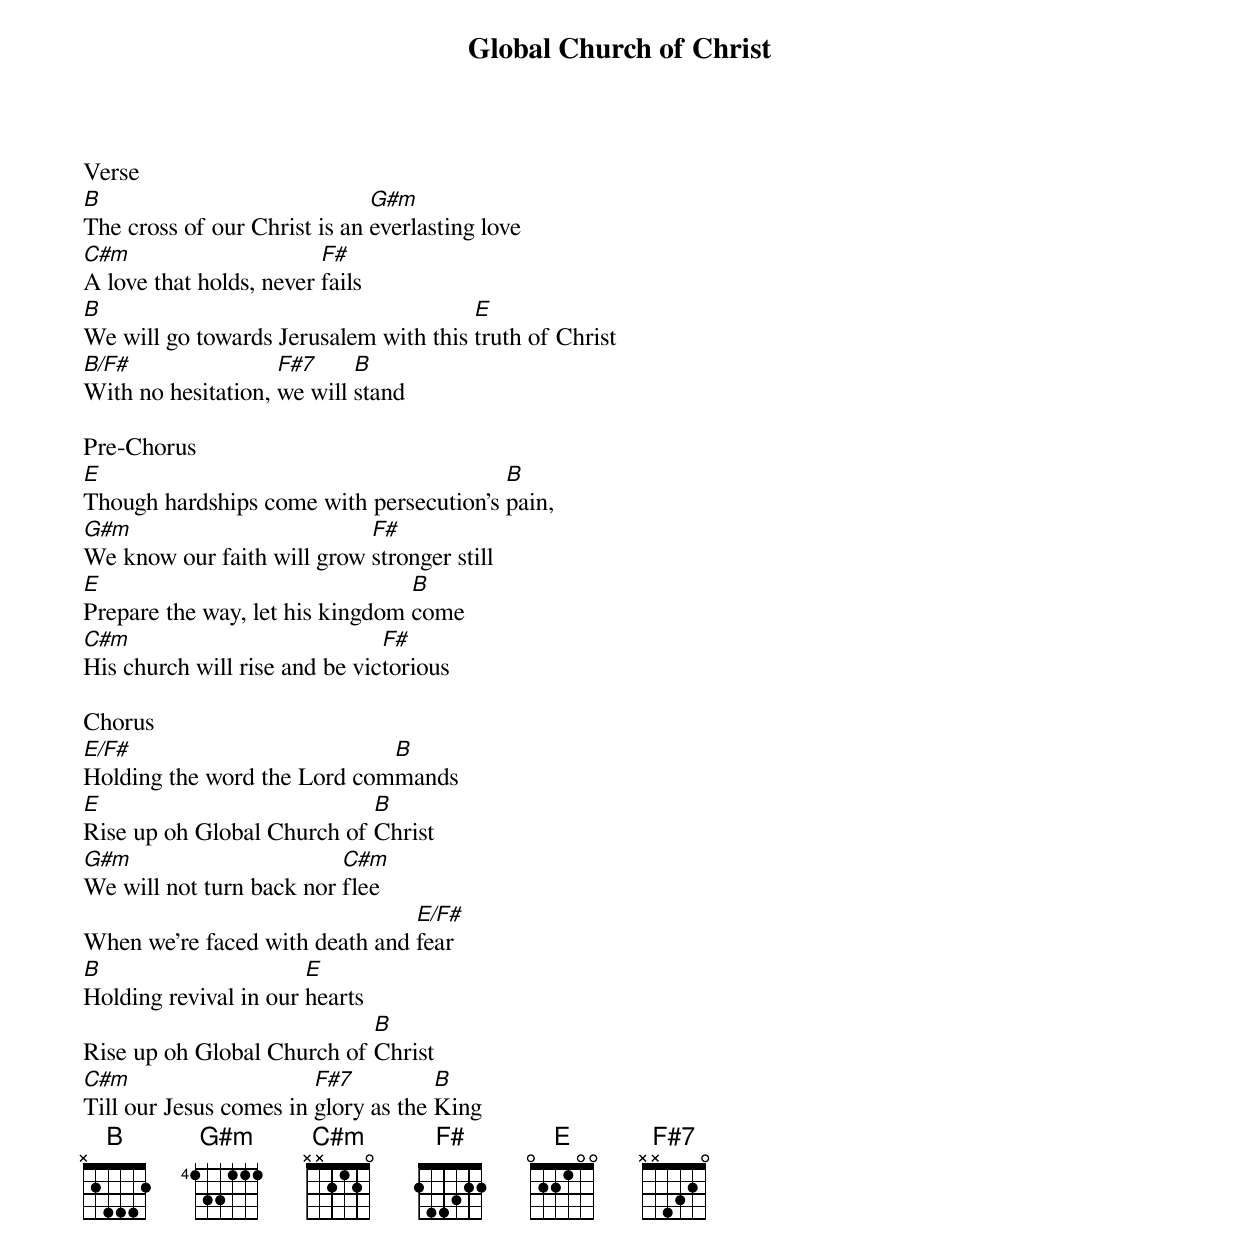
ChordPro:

{title: Global Church of Christ}
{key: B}
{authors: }
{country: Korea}
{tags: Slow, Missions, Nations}
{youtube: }
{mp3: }
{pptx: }

Verse
[B]The cross of our Christ is an [G#m]everlasting love
[C#m]A love that holds, never [F#]fails
[B]We will go towards Jerusalem with this [E]truth of Christ
[B/F#]With no hesitation, [F#7]we will [B]stand

Pre-Chorus
[E]Though hardships come with persecution’s [B]pain,
[G#m]We know our faith will grow [F#]stronger still
[E]Prepare the way, let his kingdom [B]come
[C#m]His church will rise and be vic[F#]torious

Chorus
[E/F#]Holding the word the Lord com[B]mands
[E]Rise up oh Global Church of [B]Christ
[G#m]We will not turn back nor [C#m]flee
When we're faced with death and [E/F#]fear
[B]Holding revival in our [E]hearts
Rise up oh Global Church of [B]Christ
[C#m]Till our Jesus comes in [F#7]glory as the [B]King
